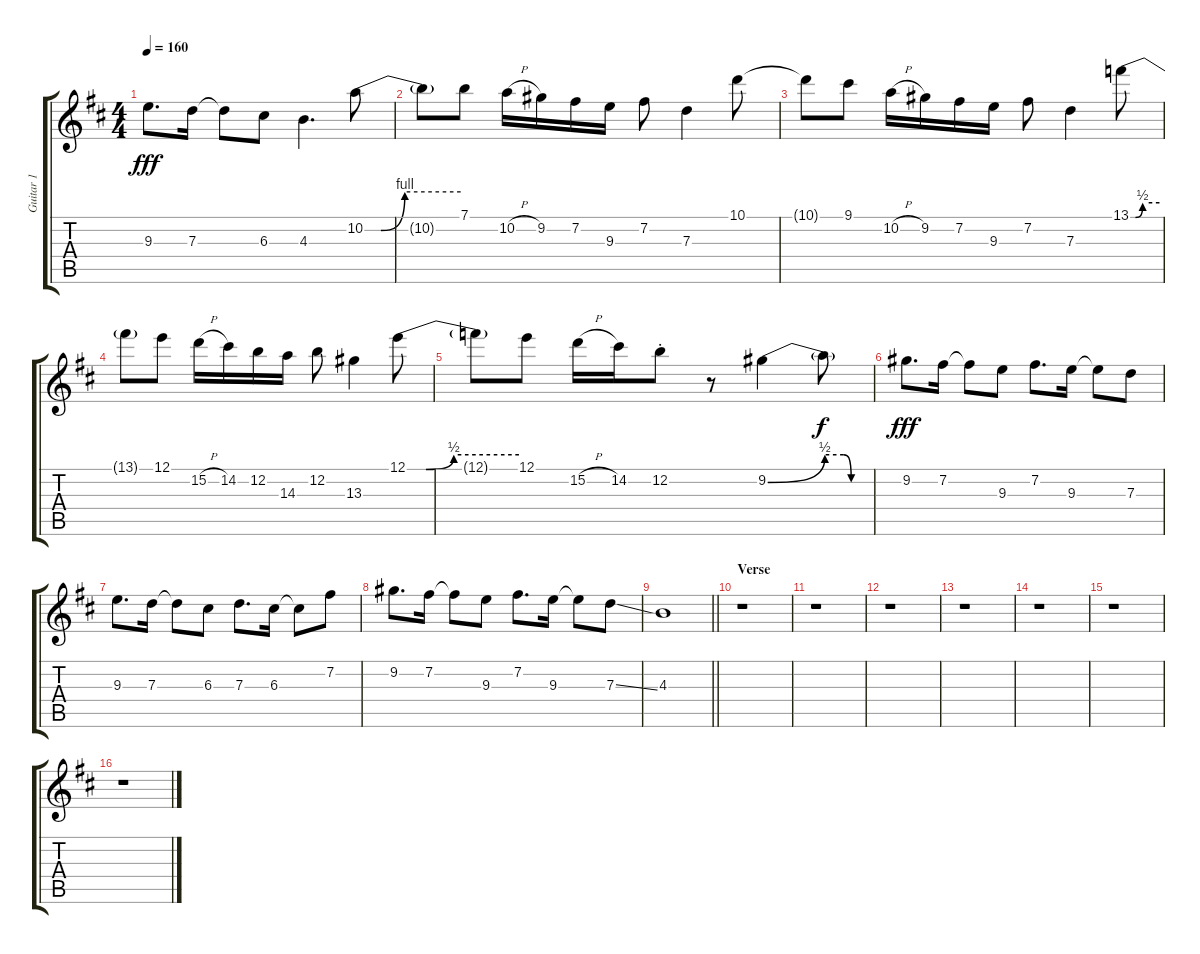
\track ("Guitar 1" "Guitar 1") {instrument overdrivenguitar}
\staff {score tabs}
\tuning (E4 B3 G3 D3 A2 E2) {hide}
\ts (4 4)
\tempo 160
\clef g2
\ks bminor
9.3.8{d dy fff} 7.3.16 7.3{t}.8 6.3.8 4.3.4{d} 10.2{be (custom 0 0 10 0 25 4 60 4)}.8 |
10.2{t}.8 7.1.8 10.2{h}.16 9.2.16 7.2.16 9.3.16 7.2.8 7.3.4 10.1.8 |
10.1{t}.8 9.1.8 10.2{h}.16 9.2.16 7.2.16 9.3.16 7.2.8 7.3.4 13.1{be (custom 0 0 10 0 25 2 60 2)}.8 |
13.1{t}.8 12.1.8 15.2{h}.16 14.2.16 12.2.16 14.3.16 12.2.8 13.3.4 12.1{be (custom 0 0 10 0 25 2 60 2)}.8 |
12.1{t}.8 12.1.8 15.2{h}.16 14.2.16 12.2{st}.8 r.8 9.2{be (bend 0 0 60 2)}.4 9.2{be (custom 0 2 25 2 35 0 60 0) t}.8{dy f} |
9.2.8{d dy fff} 7.2.16 7.2{t}.8 9.3.8 7.2.8{d} 9.3.16 9.3{t}.8 7.3.8 |
9.3.8{d} 7.3.16 7.3{t}.8 6.3.8 7.3.8{d} 6.3.16 6.3{t}.8 7.2.8 |
9.2.8{d} 7.2.16 7.2{t}.8 9.3.8 7.2.8{d} 9.3.16 9.3{t}.8 7.3{ss}.8 |
\barLineRight lightlight
4.3.1 |
\section ("" "Verse")
r.1 |
r.1 |
r.1 |
r.1 |
r.1 |
r.1 |
r.1
